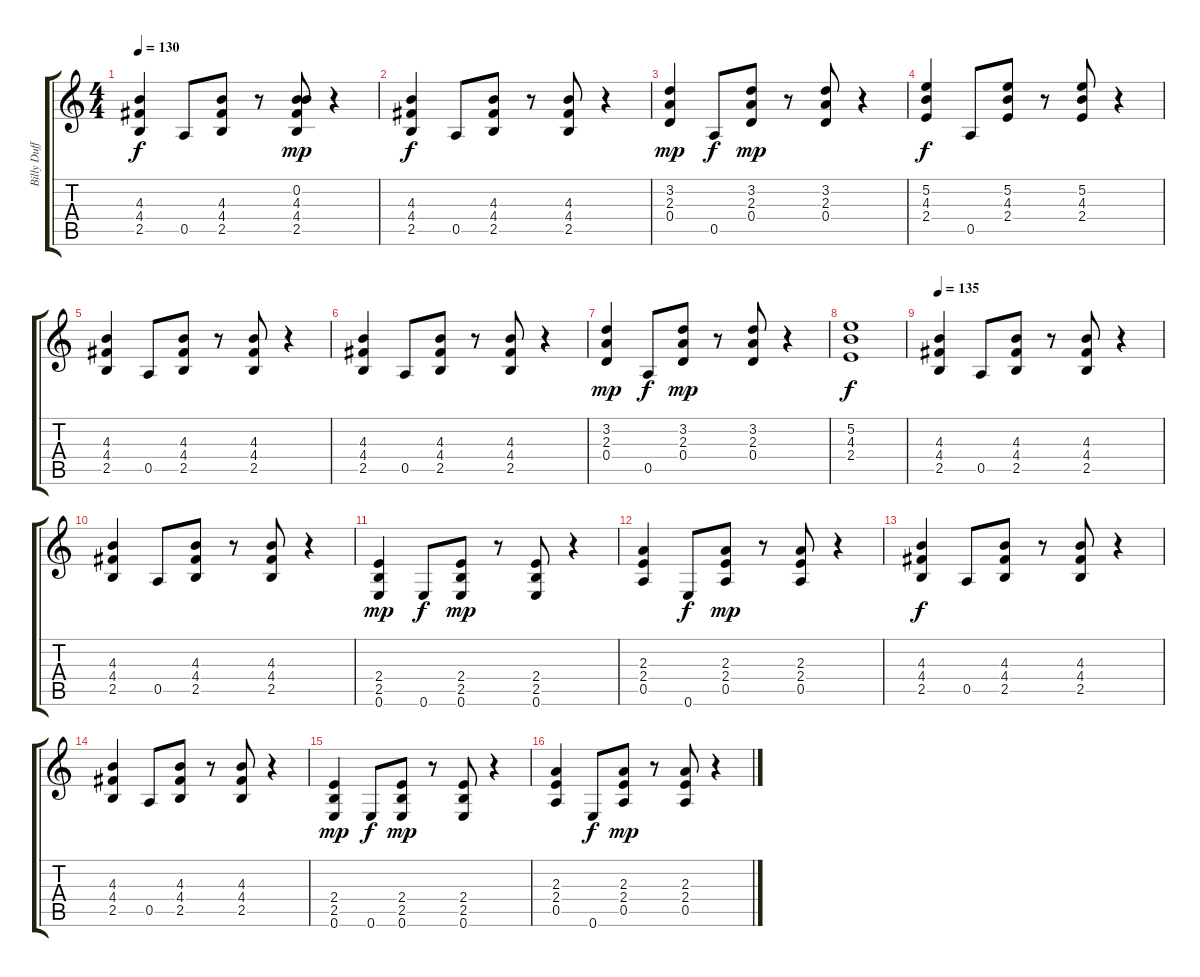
\track ("Billy Duffy" "Billy Duff") {instrument overdrivenguitar}
\staff {score tabs}
\tuning (E4 B3 G3 D3 A2 E2) {hide}
\ts (4 4)
\tempo 130
\clef g2
\ks c
(4.3 4.4 2.5).4{dy f} 0.5.8 (4.3 4.4 2.5).8 r.8 (0.2 4.3 4.4 2.5).8{dy mp} r.4 |
(4.3 4.4 2.5).4{dy f} 0.5.8 (4.3 4.4 2.5).8 r.8 (4.3 4.4 2.5).8 r.4 |
(3.2 2.3 0.4).4{dy mp} 0.5.8{dy f} (3.2 2.3 0.4).8{dy mp} r.8 (3.2 2.3 0.4).8 r.4 |
(5.2 4.3 2.4).4{dy f} 0.5.8 (5.2 4.3 2.4).8 r.8 (5.2 4.3 2.4).8 r.4 |
(4.3 4.4 2.5).4 0.5.8 (4.3 4.4 2.5).8 r.8 (4.3 4.4 2.5).8 r.4 |
(4.3 4.4 2.5).4 0.5.8 (4.3 4.4 2.5).8 r.8 (4.3 4.4 2.5).8 r.4 |
(3.2 2.3 0.4).4{dy mp} 0.5.8{dy f} (3.2 2.3 0.4).8{dy mp} r.8 (3.2 2.3 0.4).8 r.4 |
(5.2 4.3 2.4).1{dy f} |
\tempo 135
(4.3 4.4 2.5).4 0.5.8 (4.3 4.4 2.5).8 r.8 (4.3 4.4 2.5).8 r.4 |
(4.3 4.4 2.5).4 0.5.8 (4.3 4.4 2.5).8 r.8 (4.3 4.4 2.5).8 r.4 |
(2.4 2.5 0.6).4{dy mp} 0.6.8{dy f} (2.4 2.5 0.6).8{dy mp} r.8 (2.4 2.5 0.6).8 r.4 |
(2.3 2.4 0.5).4 0.6.8{dy f} (2.3 2.4 0.5).8{dy mp} r.8 (2.3 2.4 0.5).8 r.4 |
(4.3 4.4 2.5).4{dy f} 0.5.8 (4.3 4.4 2.5).8 r.8 (4.3 4.4 2.5).8 r.4 |
(4.3 4.4 2.5).4 0.5.8 (4.3 4.4 2.5).8 r.8 (4.3 4.4 2.5).8 r.4 |
(2.4 2.5 0.6).4{dy mp} 0.6.8{dy f} (2.4 2.5 0.6).8{dy mp} r.8 (2.4 2.5 0.6).8 r.4 |
(2.3 2.4 0.5).4 0.6.8{dy f} (2.3 2.4 0.5).8{dy mp} r.8 (2.3 2.4 0.5).8 r.4
